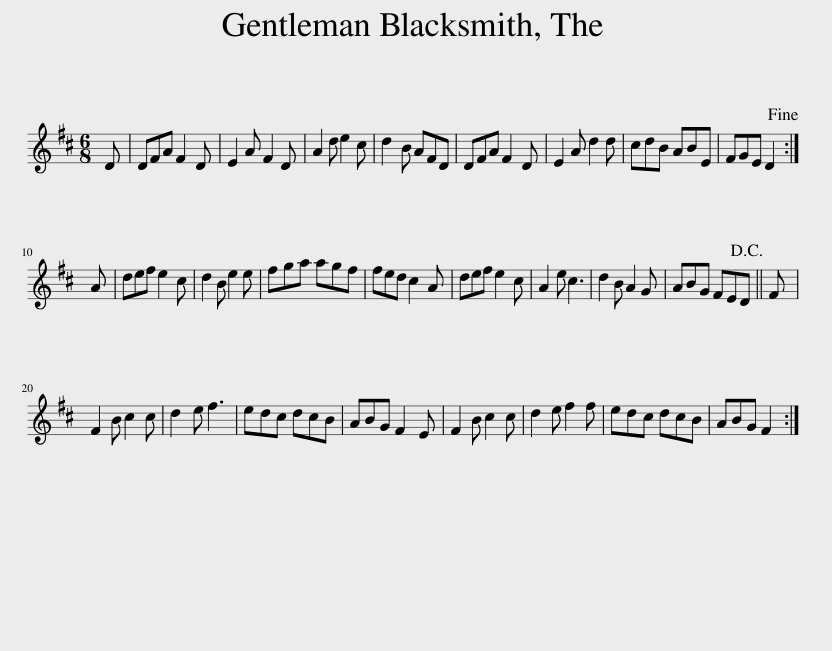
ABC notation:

X:1
L:1/8
M:6/8
I:linebreak $
K:D
V:1 treble
V:1
 D | DFA F2 D | E2 A F2 D | A2 d e2 c | d2 B AFD | %5
 DFA F2 D | E2 A d2 d | cdB ABE | FGE D2!fine! :|$ A | %10
 def e2 c | d2 B e2 e | fga agf | fed c2 A | def e2 c | %15
 A2 e c3 | d2 B A2 G | ABG FED!D.C.! || F |$ F2 B c2 c | %20
 d2 e f3 | edc dcB | ABG F2 E | F2 B c2 c | d2 e f2 f | %25
 edc dcB | ABG F2 :| %27
